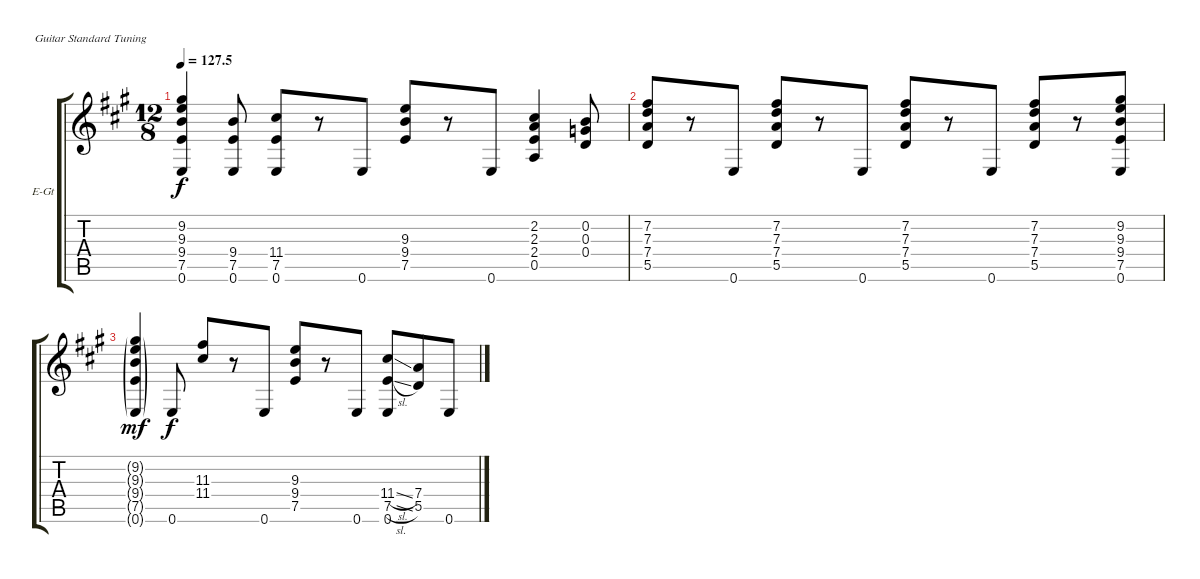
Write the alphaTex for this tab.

\bracketExtendMode groupsimilarinstruments
\firstSystemTrackNameOrientation horizontal
\otherSystemsTrackNameOrientation horizontal
\track ("Guitar 2" "E-Gt") {instrument overdrivenguitar}
\staff {score tabs}
\tuning (E4 B3 G3 D3 A2 E2)
\ts (12 8)
\tempo
127.5
\accidentals auto
\clef g2
\ottava regular
\simile none
\ks a
(9.2{t} 9.3{t} 9.4{t} 7.5{t} 0.6{t}).4{dy f} (9.4 7.5 0.6).8 (11.4 7.5 0.6).8 r.8 0.6.8 (9.3 9.4 7.5).8 r.8 0.6.8 (2.2 2.3 2.4 0.5).4 (0.2 0.3 0.4).8 |
(7.2 7.3 7.4 5.5).8 r.8 0.6.8 (7.2 7.3 7.4 5.5).8 r.8 0.6.8 (7.2 7.3 7.4 5.5).8 r.8 0.6.8 (7.2 7.3 7.4 5.5).8 r.8 (9.2 9.3 9.4 7.5 0.6).8 |
(9.2{g} 9.3{g} 9.4{g} 7.5{g} 0.6{g}).4{dy mf} 0.6.8{dy f} (11.3 11.4).8 r.8 0.6.8 (9.3 9.4 7.5).8 r.8 0.6.8 (11.4{sl} 7.5{sl} 0.6).8 (7.4 5.5).8 0.6.8
